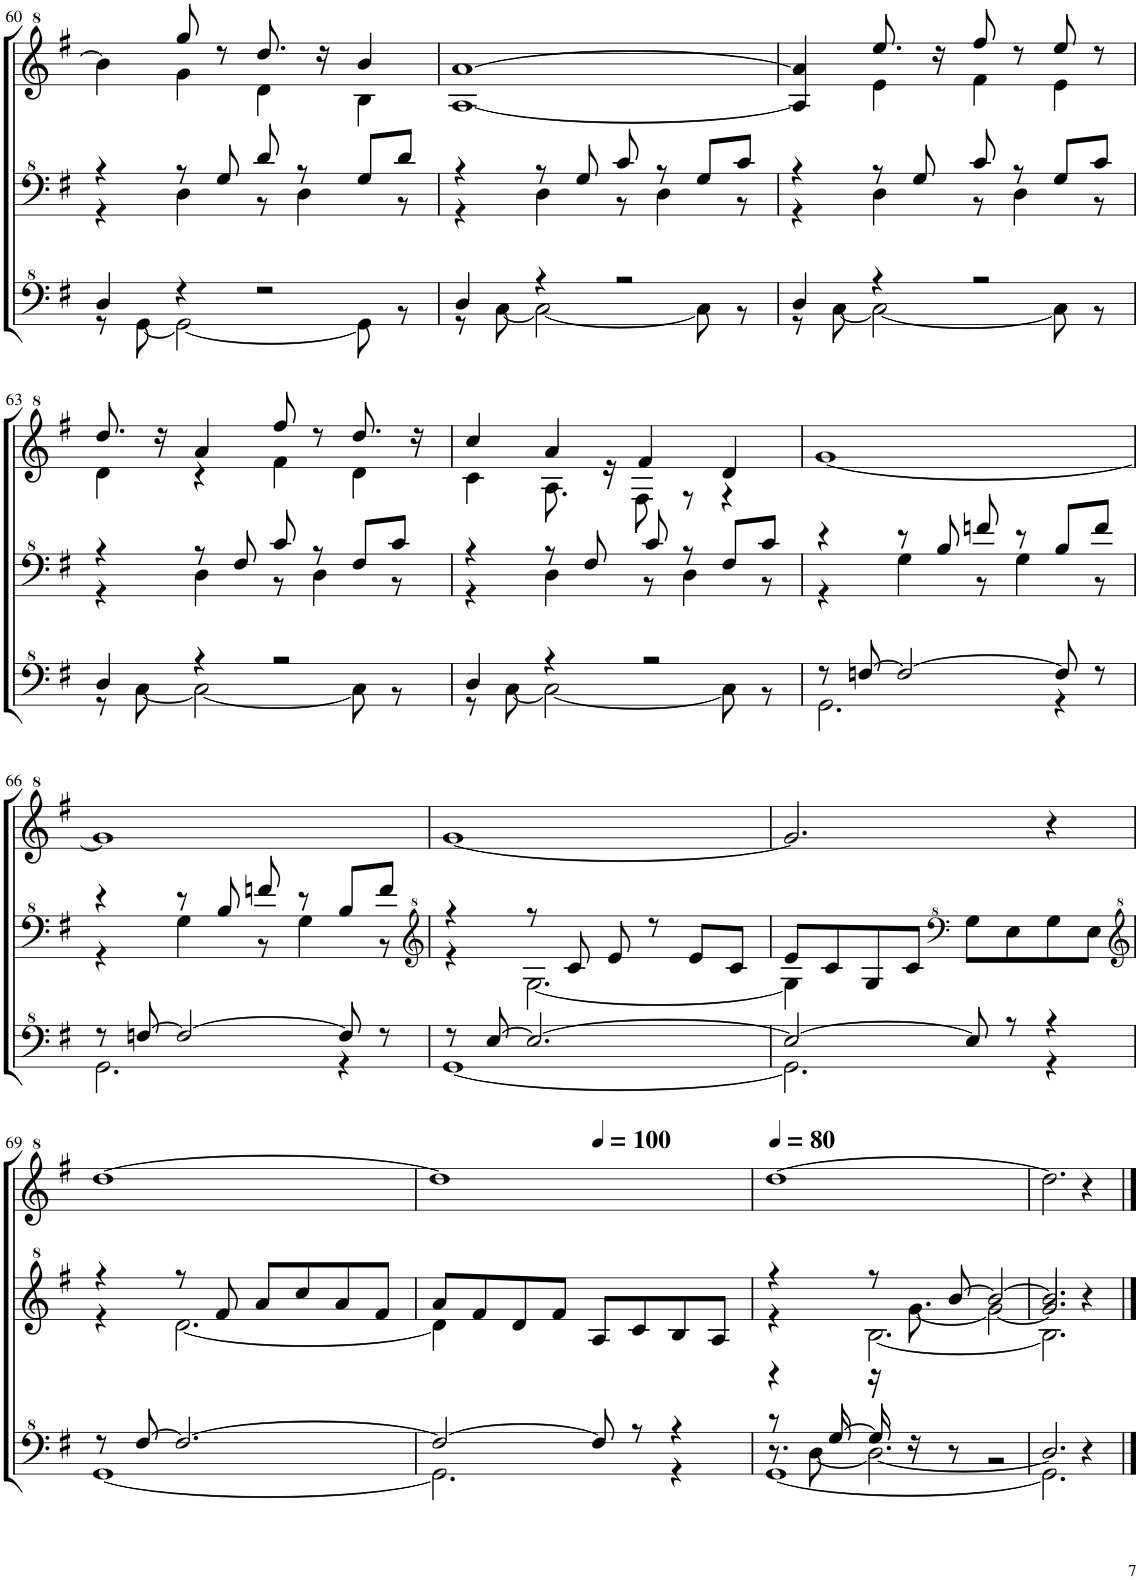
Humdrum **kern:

**kern	**kern	**kern
*part1	*part1	*part1
*staff3	*staff2	*staff1
*I"Model III	*	*
!!LO:PB:g=z
*clefF^4	*clefF^4	*clefG^2
*k[f#]	*k[f#]	*k[f#]
*M4/4	*M4/4	*M4/4
*met(c)	*met(c)	*met(c)
=60	=60	=60
*^	*^	*^
8r	4d/	4r	4r	4bb\]	4ryy
[8G\	.	.	.	.	.
2G\_	4r	8r	4d\	8ggg/	4gg\
.	.	8g/	.	8r	.
.	2r	8dd/	8r	8.ddd/	4dd\
.	.	8r	4d\	.	.
.	.	.	.	16r	.
8G\]	.	8g/L	.	4bb/	4b\
8r	.	8dd/J	8r	.	.
*	*	*	*	*v	*v
=61	=61	=61	=61	=61
8r	4d/	4r	4r	[1a [1aa
[8c\	.	.	.	.
2c\_	4r	8r	4d\	.
.	.	8g/	.	.
.	2r	8cc/	8r	.
.	.	8r	4d\	.
8c\]	.	8g/L	.	.
8r	.	8cc/J	8r	.
=62	=62	=62	=62	=62
*	*	*	*	*^
8r	4d/	4r	4r	4a/] 4aa/]	4ryy
[8c\	.	.	.	.	.
2c\_	4r	8r	4d\	8.eee/	4ee\
.	.	8g/	.	.	.
.	.	.	.	16r	.
.	2r	8cc/	8r	8fff#/	4ff#\
.	.	8r	4d\	8r	.
8c\]	.	8g/L	.	8eee/	4ee\
8r	.	8cc/J	8r	8r	.
!!LO:LB:g=z	!!
=63	=63	=63	=63	=63	=63
8r	4d/	4r	4r	8.ddd/	4dd\
[8c\	.	.	.	.	.
.	.	.	.	16r	.
2c\_	4r	8r	4d\	4aa/	4r
.	.	8f#/	.	.	.
.	2r	8cc/	8r	8fff#/	4ff#\
.	.	8r	4d\	8r	.
8c\]	.	8f#/L	.	8.ddd/	4dd\
8r	.	8cc/J	8r	.	.
.	.	.	.	16r	.
=64	=64	=64	=64	=64	=64
8r	4d/	4r	4r	4ccc/	4cc\
[8c\	.	.	.	.	.
2c\_	4r	8r	4d\	4aa/	8.a\
.	.	8f#/	.	.	.
.	.	.	.	.	16r
.	2r	8cc/	8r	4ff#/	8f#\
.	.	8r	4d\	.	8r
8c\]	.	8f#/L	.	4dd/	4r
8r	.	8cc/J	8r	.	.
*	*	*	*	*v	*v
=65	=65	=65	=65	=65
2.G\	8r	4r	4r	[1gg
.	[8fn/	.	.	.
.	2f/_	8r	4g\	.
.	.	8b/	.	.
.	.	8ffn/	8r	.
.	.	8r	4g\	.
4r	8f/]	8b/L	.	.
.	8r	8ff/J	8r	.
!!LO:LB:g=z
=66	=66	=66	=66	=66
2.G\	8r	4r	4r	1gg]
.	[8fn/	.	.	.
.	2f/_	8r	4g\	.
.	.	8b/	.	.
.	.	8ffn/	8r	.
.	.	8r	4g\	.
4r	8f/]	8b/L	.	.
.	8r	8ff/J	8r	.
=67	=67	=67	=67	=67
*	*	*clefG^2	*	*
[1G	8r	4r	4r	[1gg
.	[8e/	.	.	.
.	2.e/_	8r	[2.g\	.
.	.	8cc/	.	.
.	.	8ee/	.	.
.	.	8r	.	.
.	.	8ee/L	.	.
.	.	8cc/J	.	.
=68	=68	=68	=68	=68
2.G\]	2e/_	8ee/L	4g\]	2.gg/]
.	.	8cc/	.	.
.	.	8g/	2.ryy	.
.	.	8cc/J	.	.
*	*	*clefF^4	*	*
.	8e/]	8g\L	.	.
.	8r	8e\	.	.
4r	4r	8g\	.	4r
.	.	8e\J	.	.
!!LO:LB:g=z
=69	=69	=69	=69	=69
*	*	*clefG^2	*	*
[1G	8r	4r	4r	[1ddd
.	[8f#/	.	.	.
.	2.f#/_	8r	[2.dd\	.
.	.	8ff#/	.	.
.	.	8aa/L	.	.
.	.	8ccc/	.	.
.	.	8aa/	.	.
.	.	8ff#/J	.	.
=70	=70	=70	=70	=70
2.G\]	2f#/_	8aa/L	4dd\]	1ddd]
.	.	8ff#/	.	.
.	.	8dd/	2.ryy	.
.	.	8ff#/J	.	.
*	*	*	*	*MM100
.	8f#/]	8a/L	.	.
.	8r	8cc/	.	.
4r	4r	8b/	.	.
.	.	8a/J	.	.
*v	*v	*	*	*
*	*v	*v	*
=71	=71	=71
*	*	*MM80
*^	*^	*
*	*^	*	*^	*
8.r	[1G	8r	4r	4r	4r	[1ddd
.	.	[8d\	.	.	.	.
[16g/	.	.	.	.	.	.
16g/]	.	2.d\_	8r	[2.b\	16r	.
16r	.	.	.	.	[8.gg\	.
8r	.	.	[8bb/	.	.	.
2r	.	.	2bb/_	.	2gg\_	.
*	*v	*v	*	*	*	*
=72	=72	=72	=72	=72	=72
2.G\]	2.d/]	2.bb/]	2.b\]	2.gg/]	2.ddd\]
4ryy	4r	4r	4ryy	4ryy	4r
*v	*v	*	*	*	*
*	*v	*v	*v	*
==	==	==
*-	*-	*-
